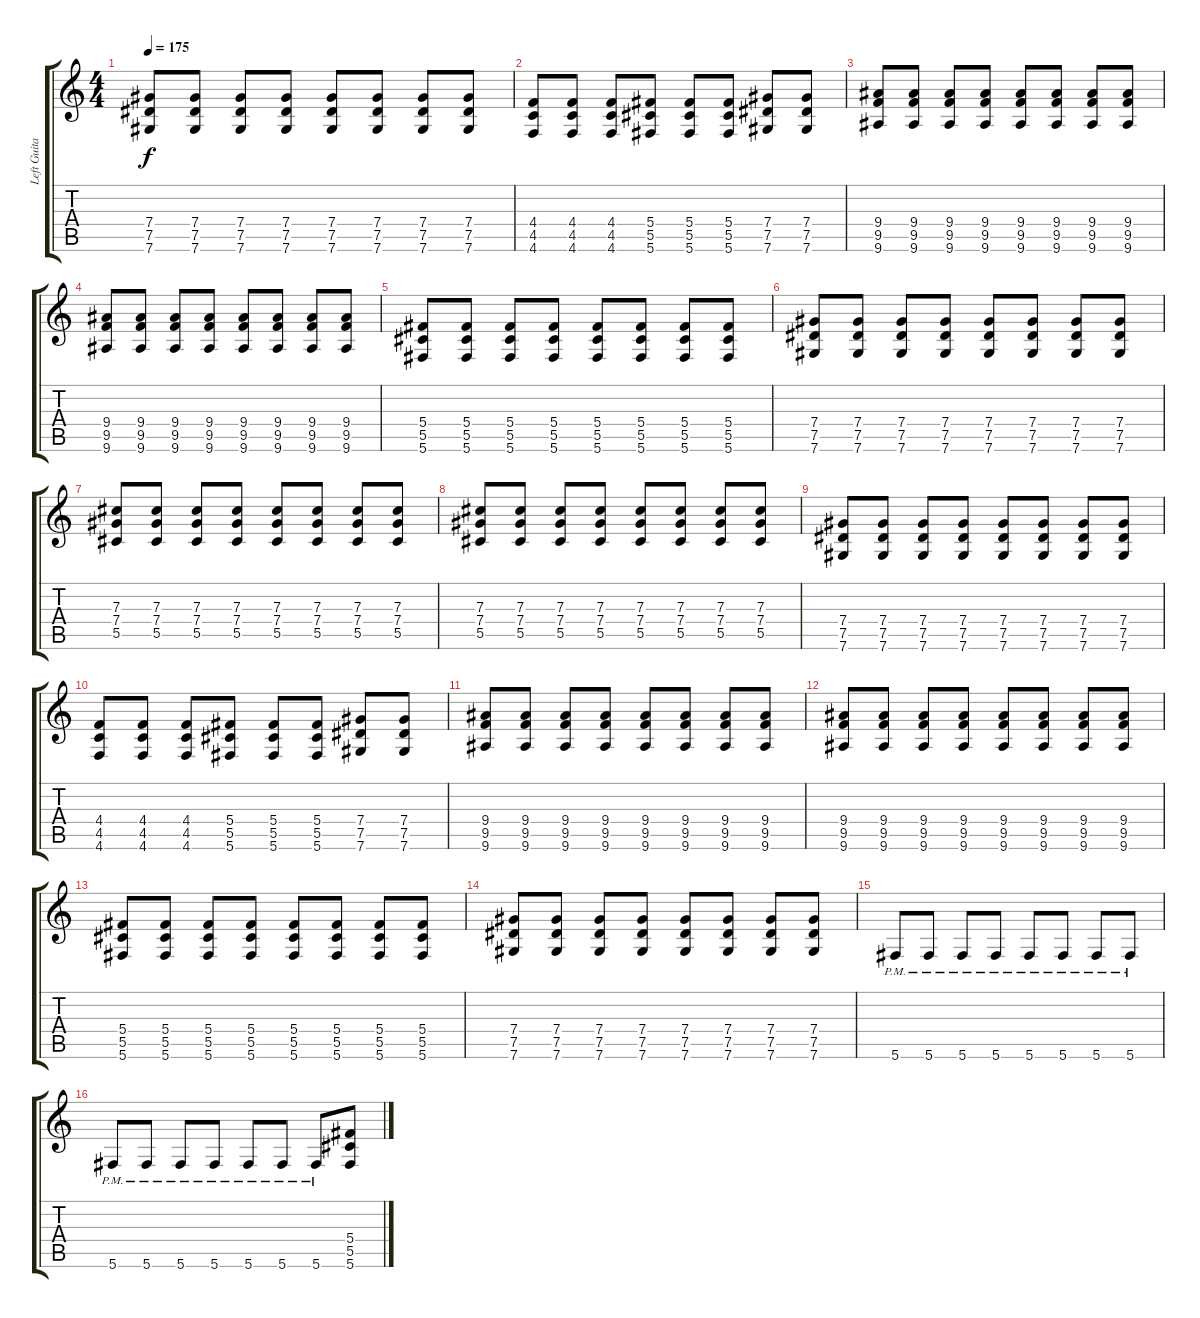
\track ("Left Guitar" "Left Guita") {instrument distortionguitar}
\staff {score tabs}
\tuning (Eb4 Bb3 Gb3 Db3 Ab2 Db2) {hide}
\ts (4 4)
\tempo 175
\clef g2
\ks c
(7.4 7.5 7.6).8{dy f} (7.4 7.5 7.6).8 (7.4 7.5 7.6).8 (7.4 7.5 7.6).8 (7.4 7.5 7.6).8 (7.4 7.5 7.6).8 (7.4 7.5 7.6).8 (7.4 7.5 7.6).8 |
(4.4 4.5 4.6).8 (4.4 4.5 4.6).8 (4.4 4.5 4.6).8 (5.4 5.5 5.6).8 (5.4 5.5 5.6).8 (5.4 5.5 5.6).8 (7.4 7.5 7.6).8 (7.4 7.5 7.6).8 |
(9.4 9.5 9.6).8 (9.4 9.5 9.6).8 (9.4 9.5 9.6).8 (9.4 9.5 9.6).8 (9.4 9.5 9.6).8 (9.4 9.5 9.6).8 (9.4 9.5 9.6).8 (9.4 9.5 9.6).8 |
(9.4 9.5 9.6).8 (9.4 9.5 9.6).8 (9.4 9.5 9.6).8 (9.4 9.5 9.6).8 (9.4 9.5 9.6).8 (9.4 9.5 9.6).8 (9.4 9.5 9.6).8 (9.4 9.5 9.6).8 |
(5.4 5.5 5.6).8 (5.4 5.5 5.6).8 (5.4 5.5 5.6).8 (5.4 5.5 5.6).8 (5.4 5.5 5.6).8 (5.4 5.5 5.6).8 (5.4 5.5 5.6).8 (5.4 5.5 5.6).8 |
(7.4 7.5 7.6).8 (7.4 7.5 7.6).8 (7.4 7.5 7.6).8 (7.4 7.5 7.6).8 (7.4 7.5 7.6).8 (7.4 7.5 7.6).8 (7.4 7.5 7.6).8 (7.4 7.5 7.6).8 |
(7.3 7.4 5.5).8 (7.3 7.4 5.5).8 (7.3 7.4 5.5).8 (7.3 7.4 5.5).8 (7.3 7.4 5.5).8 (7.3 7.4 5.5).8 (7.3 7.4 5.5).8 (7.3 7.4 5.5).8 |
(7.3 7.4 5.5).8 (7.3 7.4 5.5).8 (7.3 7.4 5.5).8 (7.3 7.4 5.5).8 (7.3 7.4 5.5).8 (7.3 7.4 5.5).8 (7.3 7.4 5.5).8 (7.3 7.4 5.5).8 |
(7.4 7.5 7.6).8 (7.4 7.5 7.6).8 (7.4 7.5 7.6).8 (7.4 7.5 7.6).8 (7.4 7.5 7.6).8 (7.4 7.5 7.6).8 (7.4 7.5 7.6).8 (7.4 7.5 7.6).8 |
(4.4 4.5 4.6).8 (4.4 4.5 4.6).8 (4.4 4.5 4.6).8 (5.4 5.5 5.6).8 (5.4 5.5 5.6).8 (5.4 5.5 5.6).8 (7.4 7.5 7.6).8 (7.4 7.5 7.6).8 |
(9.4 9.5 9.6).8 (9.4 9.5 9.6).8 (9.4 9.5 9.6).8 (9.4 9.5 9.6).8 (9.4 9.5 9.6).8 (9.4 9.5 9.6).8 (9.4 9.5 9.6).8 (9.4 9.5 9.6).8 |
(9.4 9.5 9.6).8 (9.4 9.5 9.6).8 (9.4 9.5 9.6).8 (9.4 9.5 9.6).8 (9.4 9.5 9.6).8 (9.4 9.5 9.6).8 (9.4 9.5 9.6).8 (9.4 9.5 9.6).8 |
(5.4 5.5 5.6).8 (5.4 5.5 5.6).8 (5.4 5.5 5.6).8 (5.4 5.5 5.6).8 (5.4 5.5 5.6).8 (5.4 5.5 5.6).8 (5.4 5.5 5.6).8 (5.4 5.5 5.6).8 |
(7.4 7.5 7.6).8 (7.4 7.5 7.6).8 (7.4 7.5 7.6).8 (7.4 7.5 7.6).8 (7.4 7.5 7.6).8 (7.4 7.5 7.6).8 (7.4 7.5 7.6).8 (7.4 7.5 7.6).8 |
5.6{pm}.8 5.6{pm}.8 5.6{pm}.8 5.6{pm}.8 5.6{pm}.8 5.6{pm}.8 5.6{pm}.8 5.6{pm}.8 |
5.6{pm}.8 5.6{pm}.8 5.6{pm}.8 5.6{pm}.8 5.6{pm}.8 5.6{pm}.8 5.6{pm}.8 (5.4 5.5 5.6).8
